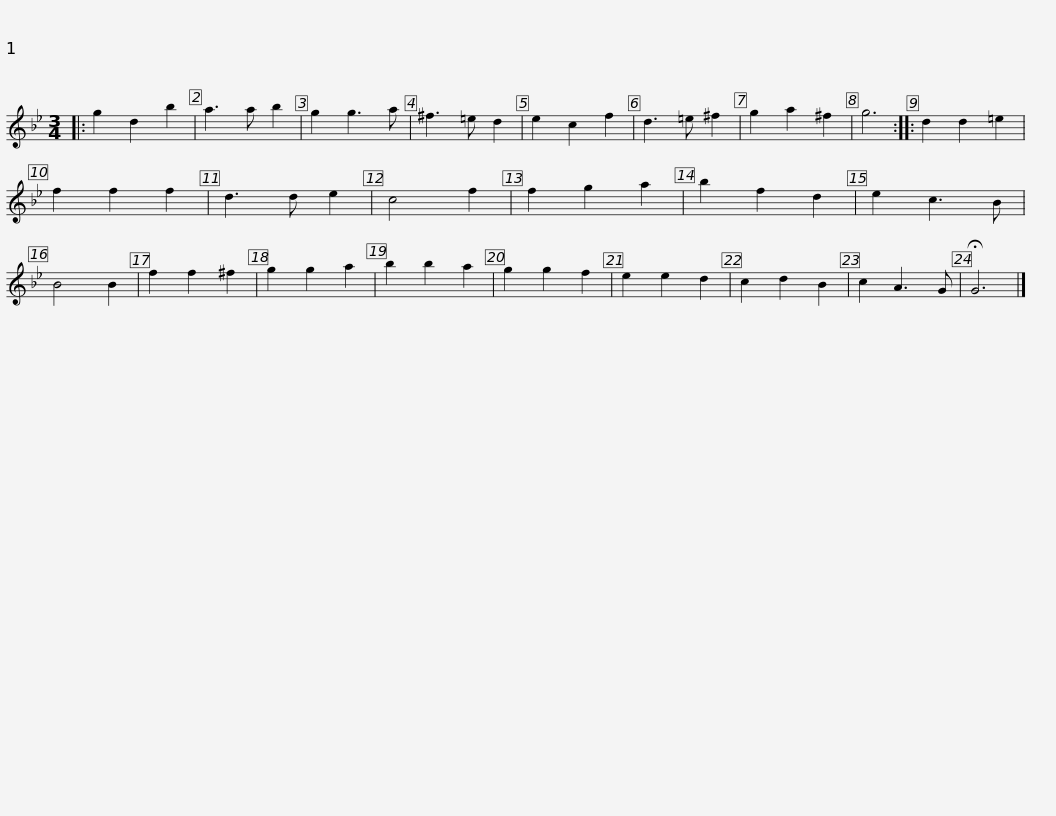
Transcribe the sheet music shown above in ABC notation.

X:1
L:1/8
M:3/4
I:linebreak $
K:Gmin
V:1 treble
V:1
|: g2 d2 b2 | a3 a b2 | g2 g3 a | ^f3 =e d2 | e2 c2 f2 | %5
 d3 =e ^f2 | g2 a2 ^f2 | g6 :: d2 d2 =e2 | f2 f2 f2 |$ %10
 d3 d e2 | c4 f2 | f2 g2 a2 | b2 f2 d2 | e2 c3 B | %15
 B4 B2 | f2 f2 ^f2 | g2 g2 a2 | b2 b2 a2 | g2 g2 f2 | %20
 e2 e2 d2 | c2 d2 B2 |$ c2 A3 G | !fermata!G6 |] %24
